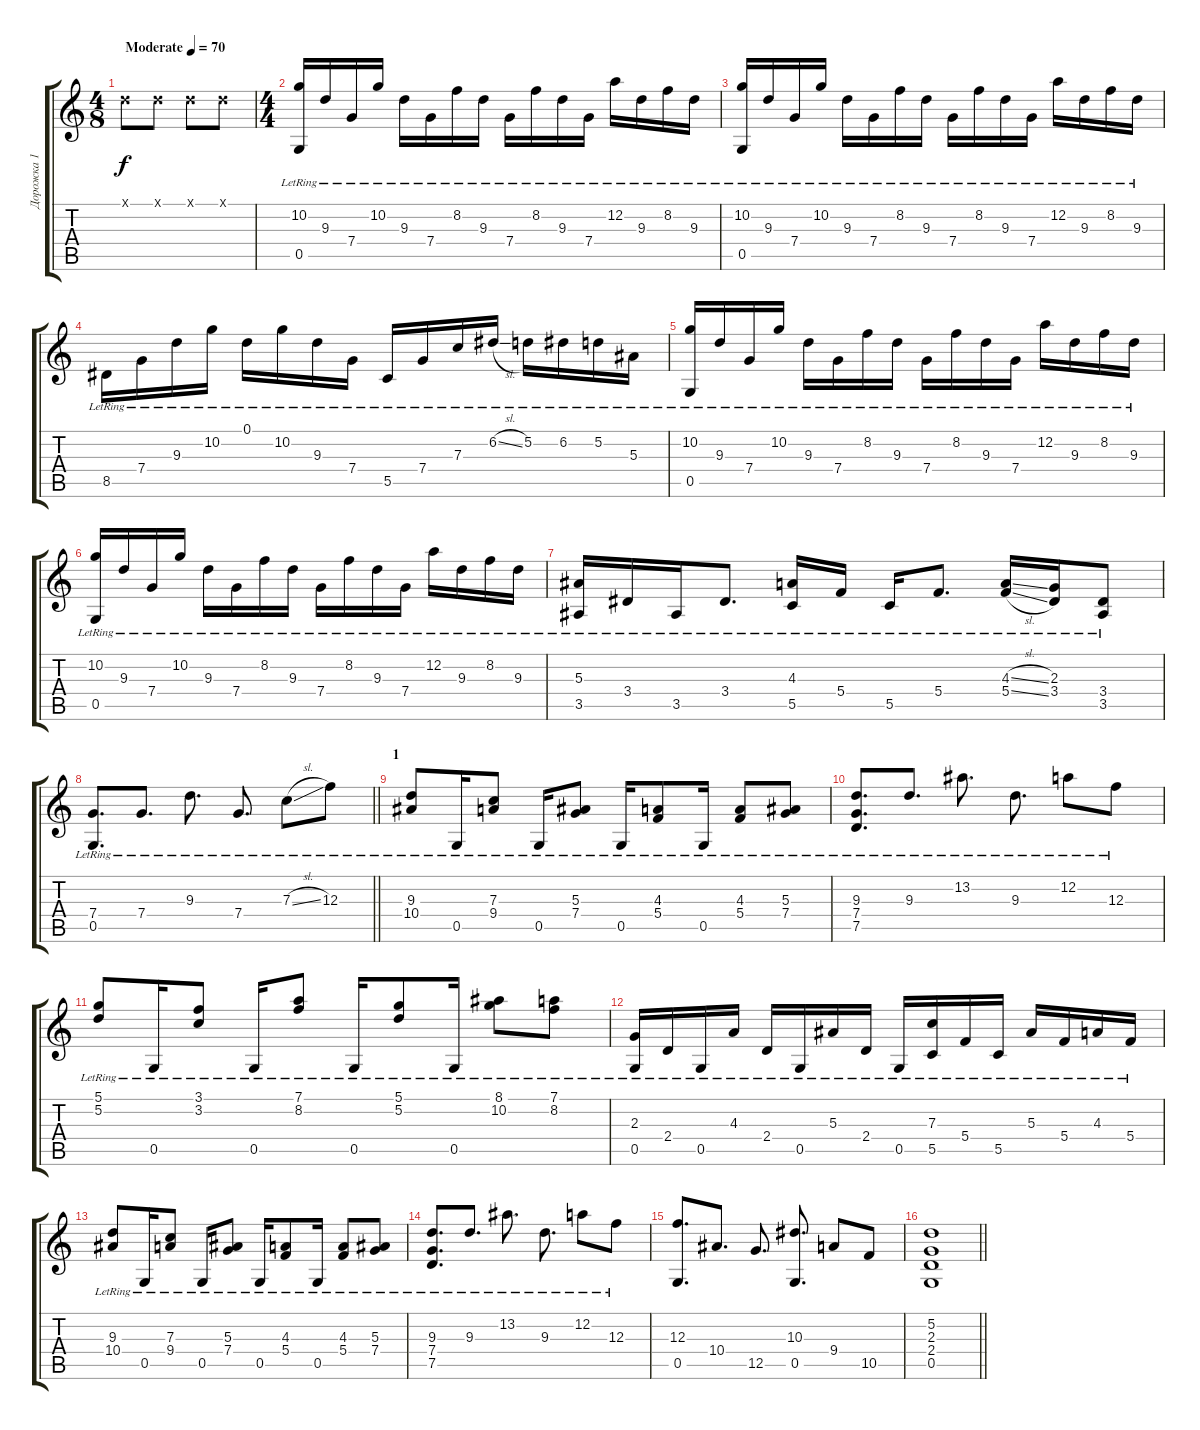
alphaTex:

\track ("Дорожка 1" "Дорожка 1") {instrument acousticguitarnylon}
\staff {score tabs}
\tuning (D4 A3 F3 C3 G2 D2) {hide}
\ts (4 8)
\tempo (70 "Moderate")
\clef g2
\ks c
0.1{x}.8{dy f instrument acousticguitarnylon} 0.1{x}.8 0.1{x}.8 0.1{x}.8 |
\ts (4 4)
(10.2{lr} 0.5{lr}).16 9.3{lr}.16 7.4{lr}.16 10.2{lr}.16 9.3{lr}.16 7.4{lr}.16 8.2{lr}.16 9.3{lr}.16 7.4{lr}.16 8.2{lr}.16 9.3{lr}.16 7.4{lr}.16 12.2{lr}.16 9.3{lr}.16 8.2{lr}.16 9.3{lr}.16 |
(10.2{lr} 0.5{lr}).16 9.3{lr}.16 7.4{lr}.16 10.2{lr}.16 9.3{lr}.16 7.4{lr}.16 8.2{lr}.16 9.3{lr}.16 7.4{lr}.16 8.2{lr}.16 9.3{lr}.16 7.4{lr}.16 12.2{lr}.16 9.3{lr}.16 8.2{lr}.16 9.3{lr}.16 |
8.5{lr}.16 7.4{lr}.16 9.3{lr}.16 10.2{lr}.16 0.1{lr}.16 10.2{lr}.16 9.3{lr}.16 7.4{lr}.16 5.5{lr}.16 7.4{lr}.16 7.3{lr}.16 6.2{sl lr}.16 5.2{lr}.16 6.2{lr}.16 5.2{lr}.16 5.3{lr}.16 |
(10.2{lr} 0.5{lr}).16 9.3{lr}.16 7.4{lr}.16 10.2{lr}.16 9.3{lr}.16 7.4{lr}.16 8.2{lr}.16 9.3{lr}.16 7.4{lr}.16 8.2{lr}.16 9.3{lr}.16 7.4{lr}.16 12.2{lr}.16 9.3{lr}.16 8.2{lr}.16 9.3{lr}.16 |
(10.2{lr} 0.5{lr}).16 9.3{lr}.16 7.4{lr}.16 10.2{lr}.16 9.3{lr}.16 7.4{lr}.16 8.2{lr}.16 9.3{lr}.16 7.4{lr}.16 8.2{lr}.16 9.3{lr}.16 7.4{lr}.16 12.2{lr}.16 9.3{lr}.16 8.2{lr}.16 9.3{lr}.16 |
(5.3{lr} 3.5{lr}).16 3.4{lr}.16 3.5{lr}.16 3.4{lr}.8{d} (4.3{lr} 5.5{lr}).16 5.4{lr}.16 5.5{lr}.16 5.4{lr}.8{d} (4.3{sl lr} 5.4{sl lr}).16 (2.3{lr} 3.4{lr}).16 (3.4{lr} 3.5{lr}).8 |
\barLineRight lightlight
(7.4{lr} 0.5{lr}).8{d} 7.4{lr}.8{d} 9.3{lr}.8{d} 7.4{lr}.8{d} 7.3{sl lr}.8 12.3{lr}.8 |
\section ("" "1")
(9.3{lr} 10.4{lr}).8 0.5{lr}.16 (7.3{lr} 9.4{lr}).8 0.5{lr}.16 (5.3{lr} 7.4{lr}).8 0.5{lr}.16 (4.3{lr} 5.4{lr}).8 0.5{lr}.16 (4.3{lr} 5.4{lr}).8 (5.3{lr} 7.4{lr}).8 |
(9.3{lr} 7.4{lr} 7.5{lr}).8{d} 9.3{lr}.8{d} 13.2{lr}.8{d} 9.3{lr}.8{d} 12.2{lr}.8 12.3{lr}.8 |
(5.1{lr} 5.2{lr}).8 0.5{lr}.16 (3.1{lr} 3.2{lr}).8 0.5{lr}.16 (7.1{lr} 8.2{lr}).8 0.5{lr}.16 (5.1{lr} 5.2{lr}).8 0.5{lr}.16 (8.1{lr} 10.2{lr}).8 (7.1{lr} 8.2{lr}).8 |
(2.3{lr} 0.5{lr}).16 2.4{lr}.16 0.5{lr}.16 4.3{lr}.16 2.4{lr}.16 0.5{lr}.16 5.3{lr}.16 2.4{lr}.16 0.5{lr}.16 (7.3{lr} 5.5{lr}).16 5.4{lr}.16 5.5{lr}.16 5.3{lr}.16 5.4{lr}.16 4.3{lr}.16 5.4{lr}.16 |
(9.3{lr} 10.4{lr}).8 0.5{lr}.16 (7.3{lr} 9.4{lr}).8 0.5{lr}.16 (5.3{lr} 7.4{lr}).8 0.5{lr}.16 (4.3{lr} 5.4{lr}).8 0.5{lr}.16 (4.3{lr} 5.4{lr}).8 (5.3{lr} 7.4{lr}).8 |
(9.3{lr} 7.4{lr} 7.5{lr}).8{d} 9.3{lr}.8{d} 13.2{lr}.8{d} 9.3{lr}.8{d} 12.2{lr}.8 12.3{lr}.8 |
(12.3 0.5).8{d} 10.4.8{d} 12.5.8{d} (10.3 0.5).8{d} 9.4.8 10.5.8 |
\barLineRight lightlight
(5.2 2.3 2.4 0.5).1
